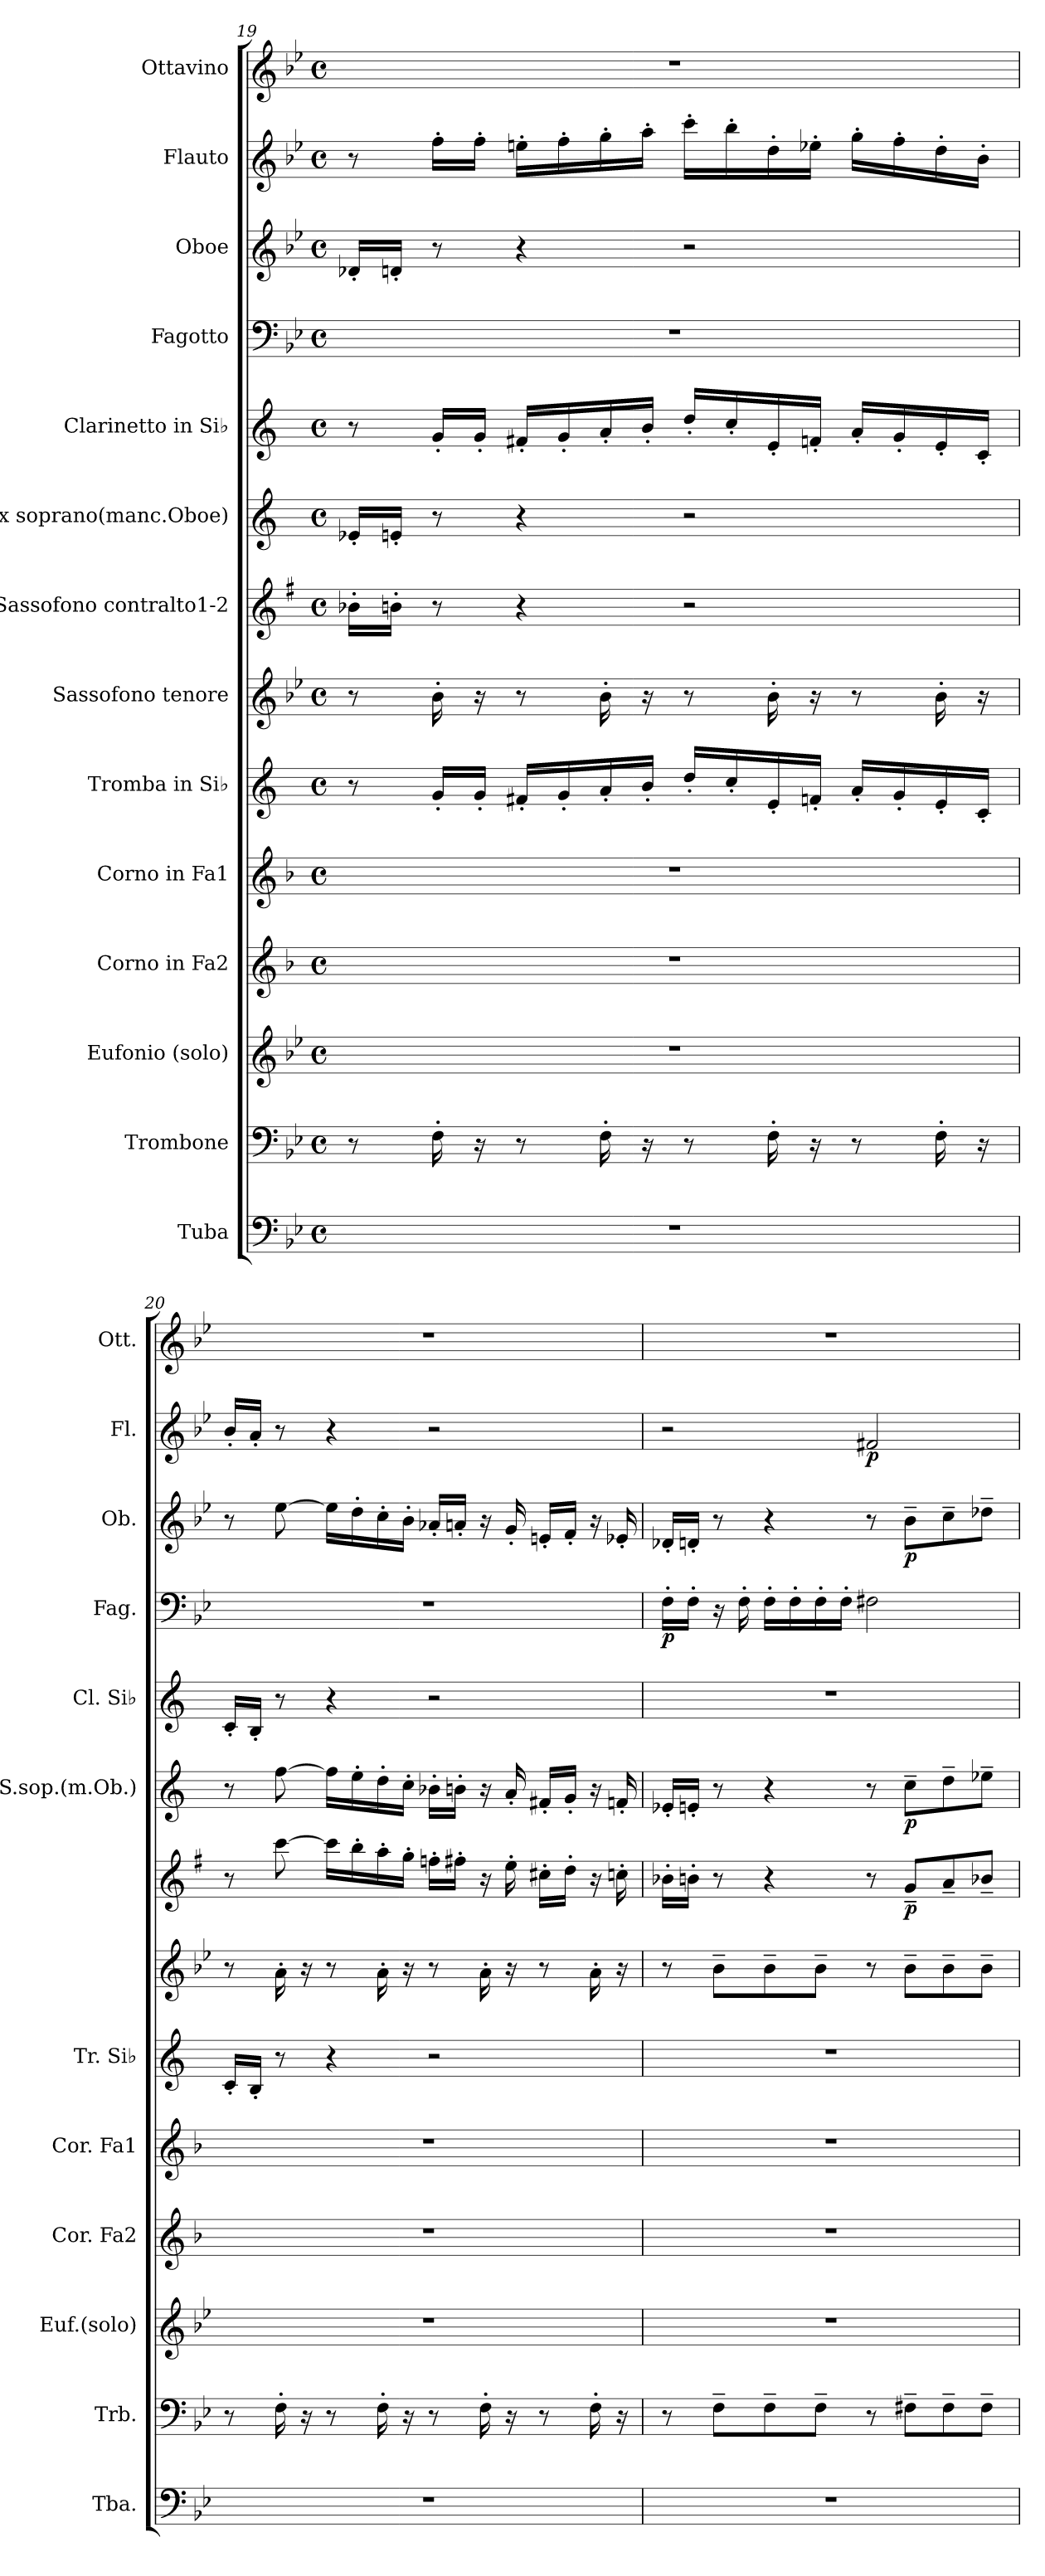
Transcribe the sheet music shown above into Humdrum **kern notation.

**kern	**kern	**kern	**kern	**kern	**kern	**kern	**kern	**dynam	**kern	**dynam	**kern	**kern	**dynam	**kern	**dynam	**kern	**dynam	**kern
*part14	*part13	*part12	*part11	*part10	*part9	*part8	*part7	*part7	*part6	*part6	*part5	*part4	*part4	*part3	*part3	*part2	*part2	*part1
*staff14	*staff13	*staff12	*staff11	*staff10	*staff9	*staff8	*staff7	*staff7	*staff6	*staff6	*staff5	*staff4	*staff4	*staff3	*staff3	*staff2	*staff2	*staff1
*I"Tuba	*I"Trombone	*I"Eufonio (solo)	*I"Corno in Fa2	*I"Corno in Fa1	*I"Tromba in Si♭	*I"Sassofono tenore	*I"Sassofono contralto1-2	*	*I"Sax soprano(manc.Oboe)	*	*I"Clarinetto in Si♭	*I"Fagotto	*	*I"Oboe	*	*I"Flauto	*	*I"Ottavino
*I'Tba.	*I'Trb.	*I'Euf.(solo)	*I'Cor. Fa2	*I'Cor. Fa1	*I'Tr. Si♭	*	*	*	*I'S.sop.(m.Ob.)	*	*I'Cl. Si♭	*I'Fag.	*	*I'Ob.	*	*I'Fl.	*	*I'Ott.
!!LO:PB:g=z
*clefF4	*clefF4	*clefG2	*clefG2	*clefG2	*clefG2	*clefG2	*clefG2	*	*clefG2	*	*clefG2	*clefF4	*	*clefG2	*	*clefG2	*	*clefG2
*	*	*ITrd8c14	*ITrd4c7	*ITrd4c7	*ITrd1c2	*ITrd8c14	*ITrd5c9	*	*ITrd1c2	*	*ITrd1c2	*	*	*	*	*	*	*ITrd-7c-12
*k[b-e-]	*k[b-e-]	*k[b-e-]	*k[b-e-]	*k[b-e-]	*k[b-e-]	*k[b-e-]	*k[b-e-]	*	*k[b-e-]	*	*k[b-e-]	*k[b-e-]	*	*k[b-e-]	*	*k[b-e-]	*	*k[b-e-]
*M4/4	*M4/4	*M4/4	*M4/4	*M4/4	*M4/4	*M4/4	*M4/4	*	*M4/4	*	*M4/4	*M4/4	*	*M4/4	*	*M4/4	*	*M4/4
*met(c)	*met(c)	*met(c)	*met(c)	*met(c)	*met(c)	*met(c)	*met(c)	*	*met(c)	*	*met(c)	*met(c)	*	*met(c)	*	*met(c)	*	*met(c)
=19	=19	=19	=19	=19	=19	=19	=19	=19	=19	=19	=19	=19	=19	=19	=19	=19	=19	=19
1r	8r	1r	1r	1r	8r	8r	16d-X'\LL	.	16d-X'/LL	.	8r	1r	.	16d-X'/LL	.	8r	.	1r
.	.	.	.	.	.	.	16dn'\JJ	.	16dn'/JJ	.	.	.	.	16dn'/JJ	.	.	.	.
.	16F'\	.	.	.	16f'/LL	16B-'\	8r	.	8r	.	16f'/LL	.	.	8r	.	16ff'\LL	.	.
.	16r	.	.	.	16f'/JJ	16r	.	.	.	.	16f'/JJ	.	.	.	.	16ff'\JJ	.	.
.	8r	.	.	.	16en'/LL	8r	4r	.	4r	.	16en'/LL	.	.	4r	.	16een'\LL	.	.
.	.	.	.	.	16f'/	.	.	.	.	.	16f'/	.	.	.	.	16ff'\	.	.
.	16F'\	.	.	.	16g'/	16B-'\	.	.	.	.	16g'/	.	.	.	.	16gg'\	.	.
.	16r	.	.	.	16a'/JJ	16r	.	.	.	.	16a'/JJ	.	.	.	.	16aa'\JJ	.	.
.	8r	.	.	.	16cc'/LL	8r	2r	.	2r	.	16cc'/LL	.	.	2r	.	16ccc'\LL	.	.
.	.	.	.	.	16b-'/	.	.	.	.	.	16b-'/	.	.	.	.	16bb-'\	.	.
.	16F'\	.	.	.	16d'/	16B-'\	.	.	.	.	16d'/	.	.	.	.	16dd'\	.	.
.	16r	.	.	.	16e-X'/JJ	16r	.	.	.	.	16e-X'/JJ	.	.	.	.	16ee-X'\JJ	.	.
.	8r	.	.	.	16g'/LL	8r	.	.	.	.	16g'/LL	.	.	.	.	16gg'\LL	.	.
.	.	.	.	.	16f'/	.	.	.	.	.	16f'/	.	.	.	.	16ff'\	.	.
.	16F'\	.	.	.	16d'/	16B-'\	.	.	.	.	16d'/	.	.	.	.	16dd'\	.	.
.	16r	.	.	.	16B-'/JJ	16r	.	.	.	.	16B-'/JJ	.	.	.	.	16b-'\JJ	.	.
=20	=20	=20	=20	=20	=20	=20	=20	=20	=20	=20	=20	=20	=20	=20	=20	=20	=20	=20
1r	8r	1r	1r	1r	16B-'/LL	8r	8r	.	8r	.	16B-'/LL	1r	.	8r	.	16b-'/LL	.	1r
.	.	.	.	.	16A'/JJ	.	.	.	.	.	16A'/JJ	.	.	.	.	16a'/JJ	.	.
.	16F'\	.	.	.	8r	16A'\	[8ee-\	.	[8ee-\	.	8r	.	.	[8ee-\	.	8r	.	.
.	16r	.	.	.	.	16r	.	.	.	.	.	.	.	.	.	.	.	.
.	8r	.	.	.	4r	8r	16ee-\LL]	.	16ee-\LL]	.	4r	.	.	16ee-\LL]	.	4r	.	.
.	.	.	.	.	.	.	16dd'\	.	16dd'\	.	.	.	.	16dd'\	.	.	.	.
.	16F'\	.	.	.	.	16A'\	16cc'\	.	16cc'\	.	.	.	.	16cc'\	.	.	.	.
.	16r	.	.	.	.	16r	16b-'\JJ	.	16b-'\JJ	.	.	.	.	16b-'\JJ	.	.	.	.
.	8r	.	.	.	2r	8r	16a-X'\LL	.	16a-X'\LL	.	2r	.	.	16a-X'/LL	.	2r	.	.
.	.	.	.	.	.	.	16an'\JJ	.	16an'\JJ	.	.	.	.	16an'/JJ	.	.	.	.
.	16F'\	.	.	.	.	16A'\	16r	.	16r	.	.	.	.	16r	.	.	.	.
.	16r	.	.	.	.	16r	16g'\	.	16g'/	.	.	.	.	16g'/	.	.	.	.
.	8r	.	.	.	.	8r	16en'\LL	.	16en'/LL	.	.	.	.	16en'/LL	.	.	.	.
.	.	.	.	.	.	.	16f'\JJ	.	16f'/JJ	.	.	.	.	16f'/JJ	.	.	.	.
.	16F'\	.	.	.	.	16A'\	16r	.	16r	.	.	.	.	16r	.	.	.	.
.	16r	.	.	.	.	16r	16e-X'\	.	16e-X'/	.	.	.	.	16e-X'/	.	.	.	.
=21	=21	=21	=21	=21	=21	=21	=21	=21	=21	=21	=21	=21	=21	=21	=21	=21	=21	=21
!	!	!	!	!	!	!	!	!	!	!	!	!	!LO:DY:b	!	!	!	!	!
1r	8r	1r	1r	1r	1r	8r	16d-X'\LL	.	16d-X'/LL	.	1r	16F'\LL	p	16d-X'/LL	.	2r	.	1r
.	.	.	.	.	.	.	16dn'\JJ	.	16dn'/JJ	.	.	16F'\JJ	.	16dn'/JJ	.	.	.	.
.	8F~\L	.	.	.	.	8B-~\L	8r	.	8r	.	.	16r	.	8r	.	.	.	.
.	.	.	.	.	.	.	.	.	.	.	.	16F'\	.	.	.	.	.	.
.	8F~\	.	.	.	.	8B-~\	4r	.	4r	.	.	16F'\LL	.	4r	.	.	.	.
.	.	.	.	.	.	.	.	.	.	.	.	16F'\	.	.	.	.	.	.
.	8F~\J	.	.	.	.	8B-~\J	.	.	.	.	.	16F'\	.	.	.	.	.	.
.	.	.	.	.	.	.	.	.	.	.	.	16F'\JJ	.	.	.	.	.	.
!	!	!	!	!	!	!	!	!	!	!	!	!	!	!	!	!	!LO:DY:b	!
.	8r	.	.	.	.	8r	8r	.	8r	.	.	2F#X\	.	8r	.	2f#X/	p	.
!	!	!	!	!	!	!	!	!LO:DY:b	!	!LO:DY:b	!	!	!	!	!LO:DY:b	!	!	!
.	8F#X~\L	.	.	.	.	8B-~\L	8B-~/L	p	8b-~\L	p	.	.	.	8b-~\L	p	.	.	.
.	8F#~\	.	.	.	.	8B-~\	8c~/	.	8cc~\	.	.	.	.	8cc~\	.	.	.	.
.	8F#~\J	.	.	.	.	8B-~\J	8d-X~/J	.	8dd-X~\J	.	.	.	.	8dd-X~\J	.	.	.	.
=	=	=	=	=	=	=	=	=	=	=	=	=	=	=	=	=	=	=
*-	*-	*-	*-	*-	*-	*-	*-	*-	*-	*-	*-	*-	*-	*-	*-	*-	*-	*-
